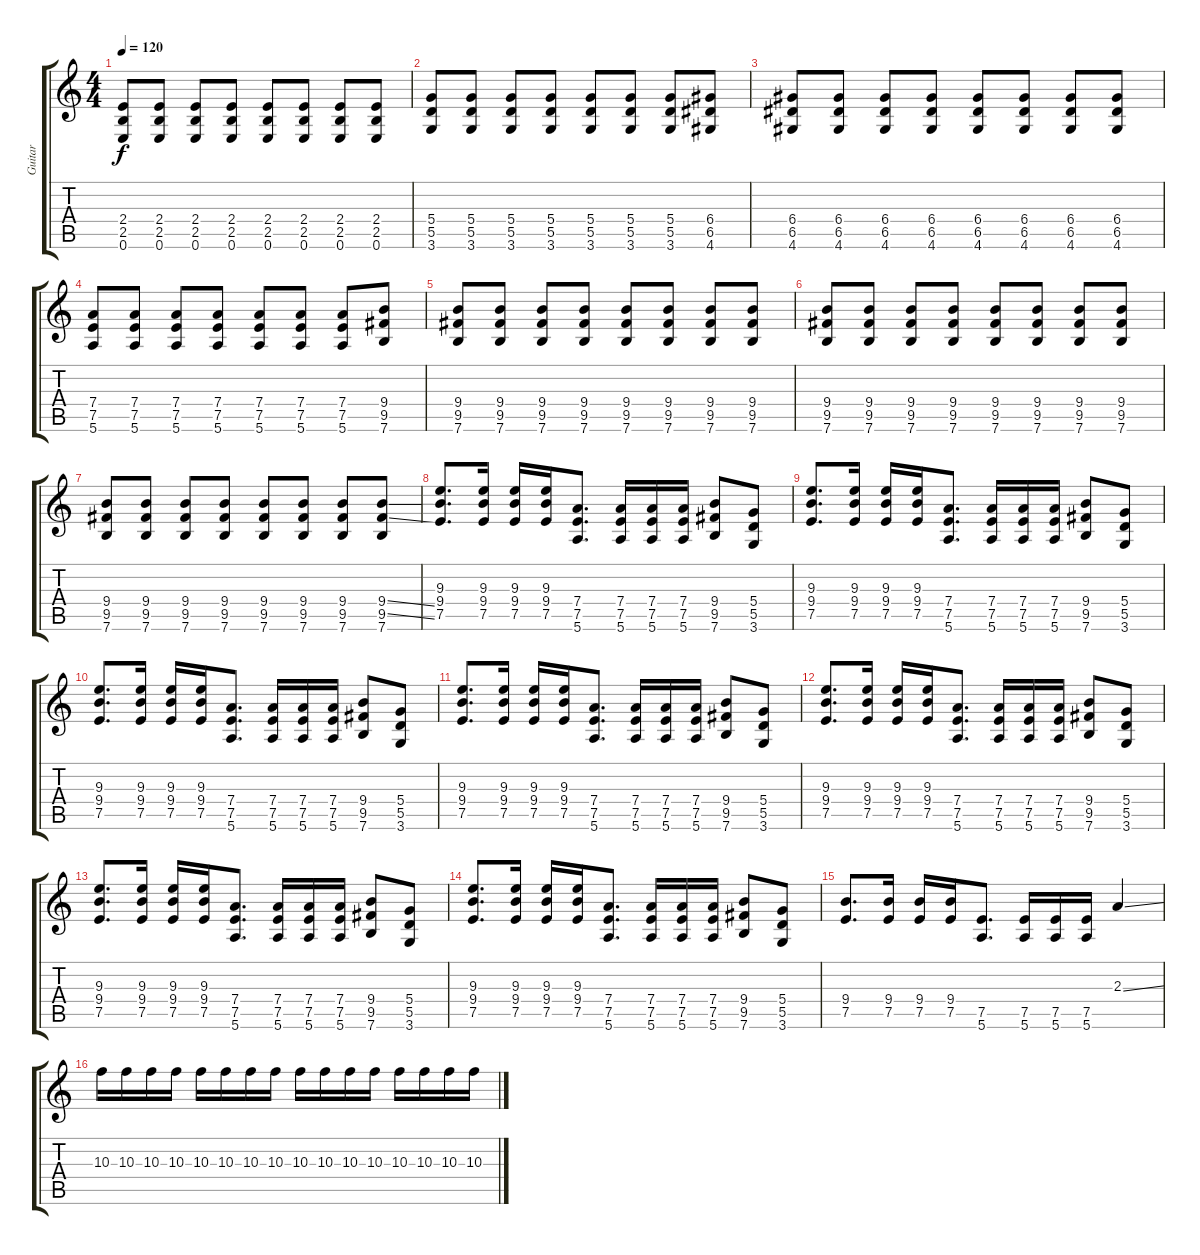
\track ("Guitar" "Guitar") {instrument electricguitarclean}
\staff {score tabs}
\tuning (E4 B3 G3 D3 A2 E2) {hide}
\ts (4 4)
\tempo 120
\clef g2
\ks c
(2.4 2.5 0.6).8{dy f} (2.4 2.5 0.6).8 (2.4 2.5 0.6).8 (2.4 2.5 0.6).8 (2.4 2.5 0.6).8 (2.4 2.5 0.6).8 (2.4 2.5 0.6).8 (2.4 2.5 0.6).8 |
(5.4 5.5 3.6).8 (5.4 5.5 3.6).8 (5.4 5.5 3.6).8 (5.4 5.5 3.6).8 (5.4 5.5 3.6).8 (5.4 5.5 3.6).8 (5.4 5.5 3.6).8 (6.4 6.5 4.6).8 |
(6.4 6.5 4.6).8 (6.4 6.5 4.6).8 (6.4 6.5 4.6).8 (6.4 6.5 4.6).8 (6.4 6.5 4.6).8 (6.4 6.5 4.6).8 (6.4 6.5 4.6).8 (6.4 6.5 4.6).8 |
(7.4 7.5 5.6).8 (7.4 7.5 5.6).8 (7.4 7.5 5.6).8 (7.4 7.5 5.6).8 (7.4 7.5 5.6).8 (7.4 7.5 5.6).8 (7.4 7.5 5.6).8 (9.4 9.5 7.6).8 |
(9.4 9.5 7.6).8 (9.4 9.5 7.6).8 (9.4 9.5 7.6).8 (9.4 9.5 7.6).8 (9.4 9.5 7.6).8 (9.4 9.5 7.6).8 (9.4 9.5 7.6).8 (9.4 9.5 7.6).8 |
(9.4 9.5 7.6).8 (9.4 9.5 7.6).8 (9.4 9.5 7.6).8 (9.4 9.5 7.6).8 (9.4 9.5 7.6).8 (9.4 9.5 7.6).8 (9.4 9.5 7.6).8 (9.4 9.5 7.6).8 |
(9.4 9.5 7.6).8 (9.4 9.5 7.6).8 (9.4 9.5 7.6).8 (9.4 9.5 7.6).8 (9.4 9.5 7.6).8 (9.4 9.5 7.6).8 (9.4 9.5 7.6).8 (9.4{ss} 9.5{ss} 7.6).8 |
(9.3 9.4 7.5).8{d} (9.3 9.4 7.5).16 (9.3 9.4 7.5).16 (9.3 9.4 7.5).16 (7.4 7.5 5.6).8{d} (7.4 7.5 5.6).16 (7.4 7.5 5.6).16 (7.4 7.5 5.6).16 (9.4 9.5 7.6).8 (5.4 5.5 3.6).8 |
(9.3 9.4 7.5).8{d} (9.3 9.4 7.5).16 (9.3 9.4 7.5).16 (9.3 9.4 7.5).16 (7.4 7.5 5.6).8{d} (7.4 7.5 5.6).16 (7.4 7.5 5.6).16 (7.4 7.5 5.6).16 (9.4 9.5 7.6).8 (5.4 5.5 3.6).8 |
(9.3 9.4 7.5).8{d} (9.3 9.4 7.5).16 (9.3 9.4 7.5).16 (9.3 9.4 7.5).16 (7.4 7.5 5.6).8{d} (7.4 7.5 5.6).16 (7.4 7.5 5.6).16 (7.4 7.5 5.6).16 (9.4 9.5 7.6).8 (5.4 5.5 3.6).8 |
(9.3 9.4 7.5).8{d} (9.3 9.4 7.5).16 (9.3 9.4 7.5).16 (9.3 9.4 7.5).16 (7.4 7.5 5.6).8{d} (7.4 7.5 5.6).16 (7.4 7.5 5.6).16 (7.4 7.5 5.6).16 (9.4 9.5 7.6).8 (5.4 5.5 3.6).8 |
(9.3 9.4 7.5).8{d} (9.3 9.4 7.5).16 (9.3 9.4 7.5).16 (9.3 9.4 7.5).16 (7.4 7.5 5.6).8{d} (7.4 7.5 5.6).16 (7.4 7.5 5.6).16 (7.4 7.5 5.6).16 (9.4 9.5 7.6).8 (5.4 5.5 3.6).8 |
(9.3 9.4 7.5).8{d} (9.3 9.4 7.5).16 (9.3 9.4 7.5).16 (9.3 9.4 7.5).16 (7.4 7.5 5.6).8{d} (7.4 7.5 5.6).16 (7.4 7.5 5.6).16 (7.4 7.5 5.6).16 (9.4 9.5 7.6).8 (5.4 5.5 3.6).8 |
(9.3 9.4 7.5).8{d} (9.3 9.4 7.5).16 (9.3 9.4 7.5).16 (9.3 9.4 7.5).16 (7.4 7.5 5.6).8{d} (7.4 7.5 5.6).16 (7.4 7.5 5.6).16 (7.4 7.5 5.6).16 (9.4 9.5 7.6).8 (5.4 5.5 3.6).8 |
(9.4 7.5).8{d} (9.4 7.5).16 (9.4 7.5).16 (9.4 7.5).16 (7.5 5.6).8{d} (7.5 5.6).16 (7.5 5.6).16 (7.5 5.6).16 2.3{ss}.4 |
10.3.16 10.3.16 10.3.16 10.3.16 10.3.16 10.3.16 10.3.16 10.3.16 10.3.16 10.3.16 10.3.16 10.3.16 10.3.16 10.3.16 10.3.16 10.3.16
